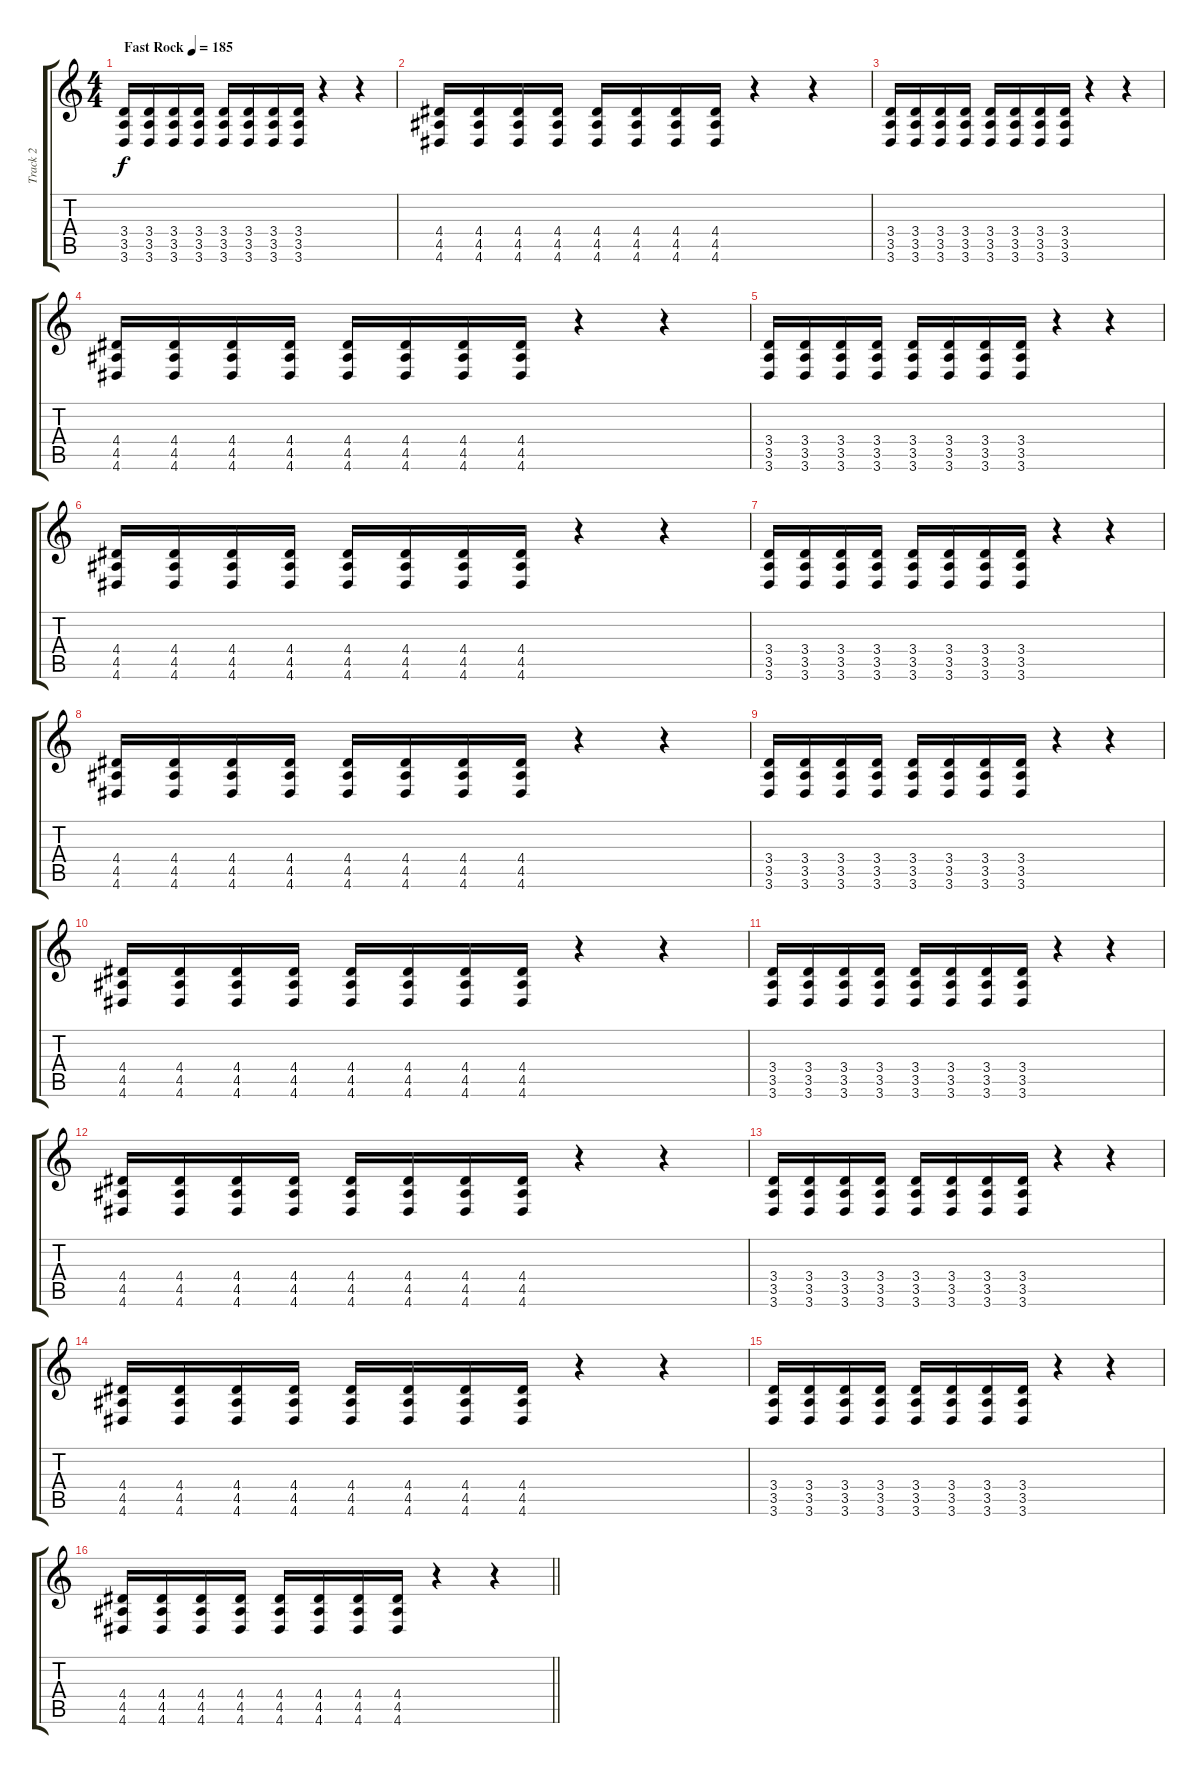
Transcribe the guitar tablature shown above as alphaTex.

\track ("Track 2" "Track 2") {instrument distortionguitar}
\staff {score tabs}
\tuning (Db4 Ab3 E3 B2 Gb2 B1) {hide}
\ts (4 4)
\tempo (185 "Fast Rock")
\clef g2
\ks c
(3.4 3.5 3.6).16{dy f instrument distortionguitar} (3.4 3.5 3.6).16 (3.4 3.5 3.6).16 (3.4 3.5 3.6).16 (3.4 3.5 3.6).16 (3.4 3.5 3.6).16 (3.4 3.5 3.6).16 (3.4 3.5 3.6).16 r.4 r.4 |
(4.4 4.5 4.6).16 (4.4 4.5 4.6).16 (4.4 4.5 4.6).16 (4.4 4.5 4.6).16 (4.4 4.5 4.6).16 (4.4 4.5 4.6).16 (4.4 4.5 4.6).16 (4.4 4.5 4.6).16 r.4 r.4 |
(3.4 3.5 3.6).16 (3.4 3.5 3.6).16 (3.4 3.5 3.6).16 (3.4 3.5 3.6).16 (3.4 3.5 3.6).16 (3.4 3.5 3.6).16 (3.4 3.5 3.6).16 (3.4 3.5 3.6).16 r.4 r.4 |
(4.4 4.5 4.6).16 (4.4 4.5 4.6).16 (4.4 4.5 4.6).16 (4.4 4.5 4.6).16 (4.4 4.5 4.6).16 (4.4 4.5 4.6).16 (4.4 4.5 4.6).16 (4.4 4.5 4.6).16 r.4 r.4 |
(3.4 3.5 3.6).16 (3.4 3.5 3.6).16 (3.4 3.5 3.6).16 (3.4 3.5 3.6).16 (3.4 3.5 3.6).16 (3.4 3.5 3.6).16 (3.4 3.5 3.6).16 (3.4 3.5 3.6).16 r.4 r.4 |
(4.4 4.5 4.6).16 (4.4 4.5 4.6).16 (4.4 4.5 4.6).16 (4.4 4.5 4.6).16 (4.4 4.5 4.6).16 (4.4 4.5 4.6).16 (4.4 4.5 4.6).16 (4.4 4.5 4.6).16 r.4 r.4 |
(3.4 3.5 3.6).16 (3.4 3.5 3.6).16 (3.4 3.5 3.6).16 (3.4 3.5 3.6).16 (3.4 3.5 3.6).16 (3.4 3.5 3.6).16 (3.4 3.5 3.6).16 (3.4 3.5 3.6).16 r.4 r.4 |
(4.4 4.5 4.6).16 (4.4 4.5 4.6).16 (4.4 4.5 4.6).16 (4.4 4.5 4.6).16 (4.4 4.5 4.6).16 (4.4 4.5 4.6).16 (4.4 4.5 4.6).16 (4.4 4.5 4.6).16 r.4 r.4 |
(3.4 3.5 3.6).16 (3.4 3.5 3.6).16 (3.4 3.5 3.6).16 (3.4 3.5 3.6).16 (3.4 3.5 3.6).16 (3.4 3.5 3.6).16 (3.4 3.5 3.6).16 (3.4 3.5 3.6).16 r.4 r.4 |
(4.4 4.5 4.6).16 (4.4 4.5 4.6).16 (4.4 4.5 4.6).16 (4.4 4.5 4.6).16 (4.4 4.5 4.6).16 (4.4 4.5 4.6).16 (4.4 4.5 4.6).16 (4.4 4.5 4.6).16 r.4 r.4 |
(3.4 3.5 3.6).16 (3.4 3.5 3.6).16 (3.4 3.5 3.6).16 (3.4 3.5 3.6).16 (3.4 3.5 3.6).16 (3.4 3.5 3.6).16 (3.4 3.5 3.6).16 (3.4 3.5 3.6).16 r.4 r.4 |
(4.4 4.5 4.6).16 (4.4 4.5 4.6).16 (4.4 4.5 4.6).16 (4.4 4.5 4.6).16 (4.4 4.5 4.6).16 (4.4 4.5 4.6).16 (4.4 4.5 4.6).16 (4.4 4.5 4.6).16 r.4 r.4 |
(3.4 3.5 3.6).16 (3.4 3.5 3.6).16 (3.4 3.5 3.6).16 (3.4 3.5 3.6).16 (3.4 3.5 3.6).16 (3.4 3.5 3.6).16 (3.4 3.5 3.6).16 (3.4 3.5 3.6).16 r.4 r.4 |
(4.4 4.5 4.6).16 (4.4 4.5 4.6).16 (4.4 4.5 4.6).16 (4.4 4.5 4.6).16 (4.4 4.5 4.6).16 (4.4 4.5 4.6).16 (4.4 4.5 4.6).16 (4.4 4.5 4.6).16 r.4 r.4 |
(3.4 3.5 3.6).16 (3.4 3.5 3.6).16 (3.4 3.5 3.6).16 (3.4 3.5 3.6).16 (3.4 3.5 3.6).16 (3.4 3.5 3.6).16 (3.4 3.5 3.6).16 (3.4 3.5 3.6).16 r.4 r.4 |
\barLineRight lightlight
(4.4 4.5 4.6).16 (4.4 4.5 4.6).16 (4.4 4.5 4.6).16 (4.4 4.5 4.6).16 (4.4 4.5 4.6).16 (4.4 4.5 4.6).16 (4.4 4.5 4.6).16 (4.4 4.5 4.6).16 r.4 r.4
